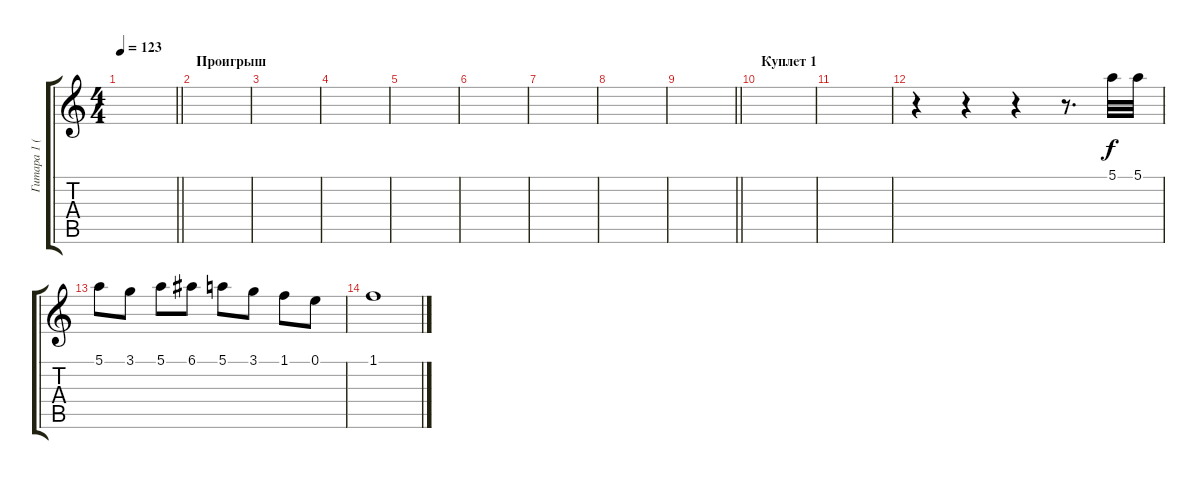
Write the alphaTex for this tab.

\track ("Гитара 1 (соло)" "Гитара 1 (") {instrument acousticguitarnylon}
\staff {score tabs}
\tuning (E4 B3 G3 D3 A2 E2) {hide}
\ts (4 4)
\tempo 123
\clef g2
\barLineRight lightlight
\ks c
|
\section ("" "Проигрыш")
|
|
|
|
|
|
|
\barLineRight lightlight
|
\section ("" "Куплет 1")
|
|
r.4 r.4 r.4 r.8{d} 5.1.32 5.1.32 |
5.1.8 3.1.8 5.1.8 6.1.8 5.1.8 3.1.8 1.1.8 0.1.8 |
1.1.1
